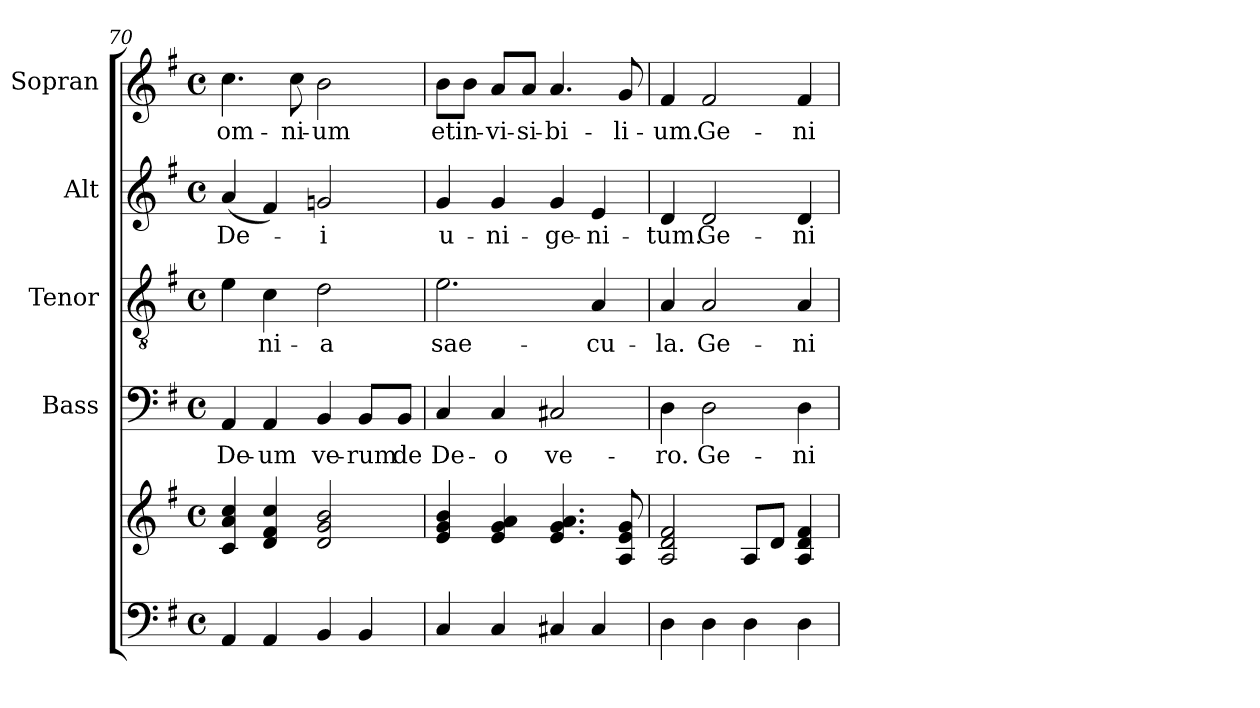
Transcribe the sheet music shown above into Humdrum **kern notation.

**kern	**kern	**kern	**text	**kern	**text	**kern	**text	**kern	**text
*part5	*part5	*part4	*part4	*part3	*part3	*part2	*part2	*part1	*part1
*staff6	*staff5	*staff4	*staff4	*staff3	*staff3	*staff2	*staff2	*staff1	*staff1
*	*	*I"Bass	*	*I"Tenor	*	*I"Alt	*	*I"Sopran	*
*	*	*I'B.	*	*I'T.	*	*I'A.	*	*I'S.	*
*clefF4	*clefG2	*clefF4	*	*clefGv2	*	*clefG2	*	*clefG2	*
*k[f#]	*k[f#]	*k[f#]	*	*k[f#]	*	*k[f#]	*	*k[f#]	*
*G:	*G:	*G:	*	*G:	*	*G:	*	*G:	*
*M4/4	*M4/4	*M4/4	*	*M4/4	*	*M4/4	*	*M4/4	*
*met(c)	*met(c)	*met(c)	*	*met(c)	*	*met(c)	*	*met(c)	*
=70	=70	=70	=70	=70	=70	=70	=70	=70	=70
!	!	!	!LO:LY:b	!	!	!	!LO:LY:b	!	!LO:LY:b
4AA/	4c/ 4a/ 4cc/	4AA/	De-	4e\	.	(<4a/	De-	4.cc\	om-
!	!	!	!LO:LY:b	!	!LO:LY:b	!	!	!	!
4AA/	4d/ 4f#/ 4cc/	4AA/	-um	4c\	-ni-	4f#/)	.	.	.
!	!	!	!	!	!	!	!	!	!LO:LY:b
.	.	.	.	.	.	.	.	8cc\	-ni-
!	!	!	!LO:LY:b	!	!LO:LY:b	!	!LO:LY:b	!	!LO:LY:b
4BB/	2d/ 2g/ 2b/	4BB/	ve-	2d\	-a	2gn/	-i	2b\	-um
!	!	!	!LO:LY:b	!	!	!	!	!	!
4BB/	.	8BB/L	-rum	.	.	.	.	.	.
!	!	!	!LO:LY:b	!	!	!	!	!	!
.	.	8BB/J	de	.	.	.	.	.	.
!!LO:LB:g=z
=71	=71	=71	=71	=71	=71	=71	=71	=71	=71
!	!	!	!LO:LY:b	!	!LO:LY:b	!	!LO:LY:b	!	!LO:LY:b
4C/	4e/ 4g/ 4b/	4C/	De-	2.e\	sae-	4g/	u-	8b\L	et
!	!	!	!	!	!	!	!	!	!LO:LY:b
.	.	.	.	.	.	.	.	8b\J	in-
!	!	!	!LO:LY:b	!	!	!	!LO:LY:b	!	!LO:LY:b
4C/	4e/ 4g/ 4a/	4C/	-o	.	.	4g/	-ni-	8a/L	-vi-
!	!	!	!	!	!	!	!	!	!LO:LY:b
.	.	.	.	.	.	.	.	8a/J	-si-
!	!	!	!LO:LY:b	!	!	!	!LO:LY:b	!	!LO:LY:b
4C#X/	4.e/ 4.g/ 4.a/	2C#X/	ve-	.	.	4g/	-ge-	4.a/	-bi-
!	!	!	!	!	!LO:LY:b	!	!LO:LY:b	!	!
4C#/	.	.	.	4A/	-cu-	4e/	-ni-	.	.
!	!	!	!	!	!	!	!	!	!LO:LY:b
.	8A/ 8e/ 8g/	.	.	.	.	.	.	8g/	-li-
=72	=72	=72	=72	=72	=72	=72	=72	=72	=72
!	!	!	!LO:LY:b	!	!LO:LY:b	!	!LO:LY:b	!	!LO:LY:b
4D\	2A/ 2d/ 2f#/	4D\	-ro.	4A/	-la.	4d/	-tum.	4f#/	-um.
!	!	!	!LO:LY:b	!	!LO:LY:b	!	!LO:LY:b	!	!LO:LY:b
4D\	.	2D\	Ge-	2A/	Ge-	2d/	Ge-	2f#/	Ge-
4D\	8A/L	.	.	.	.	.	.	.	.
.	8d/J	.	.	.	.	.	.	.	.
!	!	!	!LO:LY:b	!	!LO:LY:b	!	!LO:LY:b	!	!LO:LY:b
4D\	4A/ 4d/ 4f#/	4D\	-ni-	4A/	-ni-	4d/	-ni-	4f#/	-ni-
=	=	=	=	=	=	=	=	=	=
*-	*-	*-	*-	*-	*-	*-	*-	*-	*-
